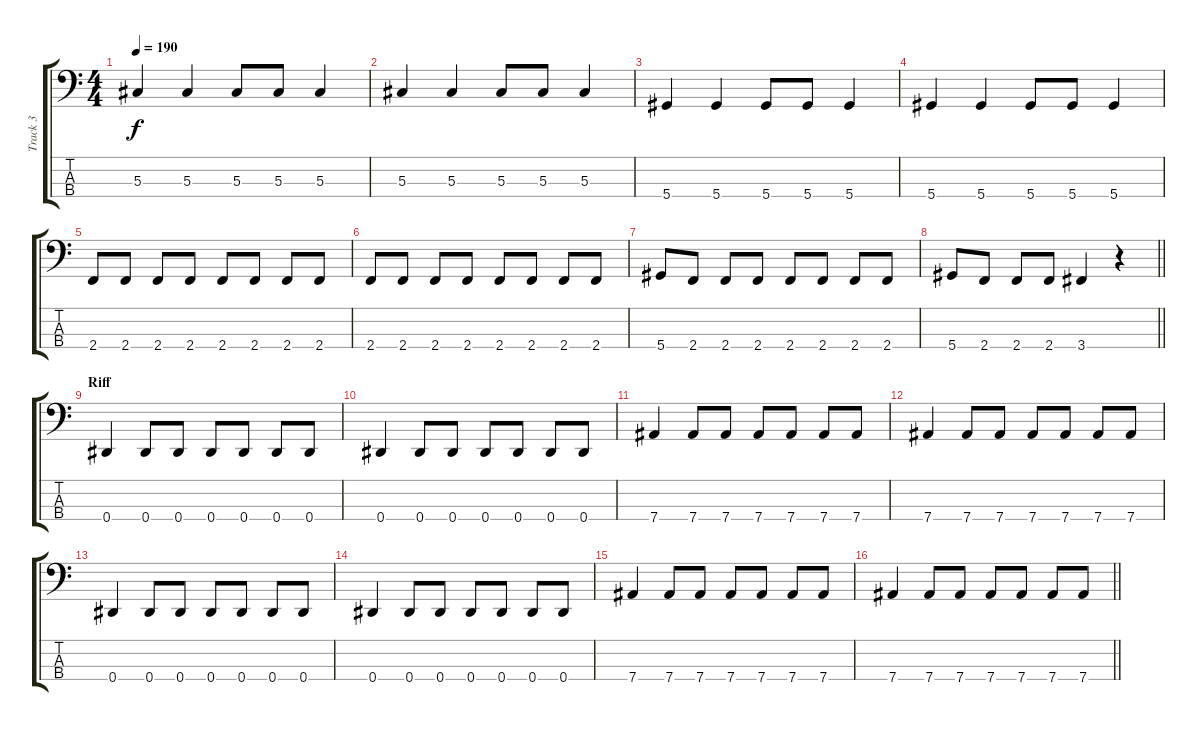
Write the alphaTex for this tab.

\track ("Track 3" "Track 3") {instrument electricbassfinger}
\staff {score tabs}
\tuning (Gb2 Db2 Ab1 Eb1) {hide}
\ts (4 4)
\tempo 190
\clef f4
\ks c
5.3.4{dy f} 5.3.4 5.3.8 5.3.8 5.3.4 |
5.3.4 5.3.4 5.3.8 5.3.8 5.3.4 |
5.4.4 5.4.4 5.4.8 5.4.8 5.4.4 |
5.4.4 5.4.4 5.4.8 5.4.8 5.4.4 |
2.4.8 2.4.8 2.4.8 2.4.8 2.4.8 2.4.8 2.4.8 2.4.8 |
2.4.8 2.4.8 2.4.8 2.4.8 2.4.8 2.4.8 2.4.8 2.4.8 |
5.4.8 2.4.8 2.4.8 2.4.8 2.4.8 2.4.8 2.4.8 2.4.8 |
\barLineRight lightlight
5.4.8 2.4.8 2.4.8 2.4.8 3.4.4 r.4 |
\section ("" "Riff")
0.4.4 0.4.8 0.4.8 0.4.8 0.4.8 0.4.8 0.4.8 |
0.4.4 0.4.8 0.4.8 0.4.8 0.4.8 0.4.8 0.4.8 |
7.4.4 7.4.8 7.4.8 7.4.8 7.4.8 7.4.8 7.4.8 |
7.4.4 7.4.8 7.4.8 7.4.8 7.4.8 7.4.8 7.4.8 |
0.4.4 0.4.8 0.4.8 0.4.8 0.4.8 0.4.8 0.4.8 |
0.4.4 0.4.8 0.4.8 0.4.8 0.4.8 0.4.8 0.4.8 |
7.4.4 7.4.8 7.4.8 7.4.8 7.4.8 7.4.8 7.4.8 |
\barLineRight lightlight
7.4.4 7.4.8 7.4.8 7.4.8 7.4.8 7.4.8 7.4.8
